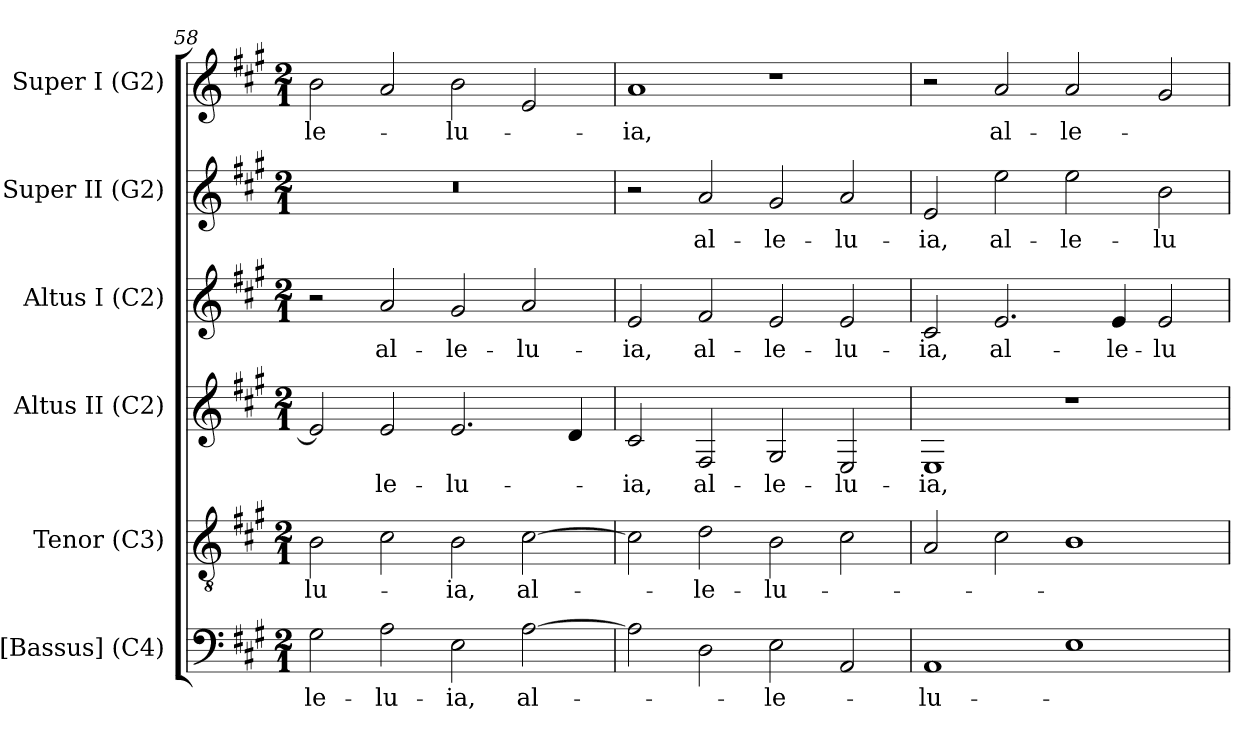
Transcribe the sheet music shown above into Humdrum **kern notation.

**kern	**text	**kern	**text	**kern	**text	**kern	**text	**kern	**text	**kern	**text
*part6	*part6	*part5	*part5	*part4	*part4	*part3	*part3	*part2	*part2	*part1	*part1
*staff6	*staff6	*staff5	*staff5	*staff4	*staff4	*staff3	*staff3	*staff2	*staff2	*staff1	*staff1
*I"[Bassus] (C4)	*	*I"Tenor (C3)	*	*I"Altus II (C2)	*	*I"Altus I (C2)	*	*I"Super II (G2)	*	*I"Super I (G2)	*
*I'B.	*	*I'T.	*	*I'A2	*	*I'A1	*	*I'S2	*	*I'S1	*
*clefF4	*	*clefGv2	*	*clefG2	*	*clefG2	*	*clefG2	*	*clefG2	*
*	*	*ITrd7c12	*	*	*	*	*	*	*	*	*
*k[f#c#g#]	*	*k[f#c#g#]	*	*k[f#c#g#]	*	*k[f#c#g#]	*	*k[f#c#g#]	*	*k[f#c#g#]	*
*A:	*	*A:	*	*A:	*	*A:	*	*A:	*	*A:	*
*M2/1	*	*M2/1	*	*M2/1	*	*M2/1	*	*M2/1	*	*M2/1	*
=58	=58	=58	=58	=58	=58	=58	=58	=58	=58	=58	=58
!	!LO:LY:b:color=#000000	!	!	!	!	!	!	!	!	!	!
!	!	!	!LO:LY:b:color=#000000	!	!	!	!	!LO:N:vis=1	!	!	!
!	!	!	!	!	!	!	!	!	!	!	!LO:LY:b:color=#000000
2G#i\	-le-	2BBi\	-lu-	2ei/]	.	2r	.	0r	.	2bi\	-le-
!	!LO:LY:b:color=#000000	!	!	!	!	!	!	!	!	!	!
!	!	!	!	!	!LO:LY:b:color=#000000	!	!	!	!	!	!
!	!	!	!	!	!	!	!LO:LY:b:color=#000000	!	!	!	!
2Ai\	-lu-	2C#i\	.	2ei/	-le-	2ai/	al-	.	.	2ai/	.
!	!LO:LY:b:color=#000000	!	!	!	!	!	!	!	!	!	!
!	!	!	!LO:LY:b:color=#000000	!	!	!	!	!	!	!	!
!	!	!	!	!	!LO:LY:b:color=#000000	!	!	!	!	!	!
!	!	!	!	!	!	!	!LO:LY:b:color=#000000	!	!	!	!
!	!	!	!	!	!	!	!	!	!	!	!LO:LY:b:color=#000000
2Ei\	-ia,	2BBi\	-ia,	2.ei/	-lu-	2g#i/	-le-	.	.	2bi\	-lu-
!	!LO:LY:b:color=#000000	!	!	!	!	!	!	!	!	!	!
!	!	!	!LO:LY:b:color=#000000	!	!	!	!	!	!	!	!
!	!	!	!	!	!	!	!LO:LY:b:color=#000000	!	!	!	!
[2Ai\	al-	[2C#i\	al-	.	.	2ai/	-lu-	.	.	2ei/	.
.	.	.	.	4di/	.	.	.	.	.	.	.
!!LO:PB:g=z
=59	=59	=59	=59	=59	=59	=59	=59	=59	=59	=59	=59
!	!	!	!	!	!LO:LY:b:color=#000000	!	!	!	!	!	!
!	!	!	!	!	!	!	!LO:LY:b:color=#000000	!	!	!	!
!	!	!	!	!	!	!	!	!	!	!	!LO:LY:b:color=#000000
2Ai\]	.	2C#i\]	.	2c#i/	-ia,	2ei/	-ia,	2r	.	1ai	-ia,
!	!	!	!LO:LY:b:color=#000000	!	!	!	!	!	!	!	!
!	!	!	!	!	!LO:LY:b:color=#000000	!	!	!	!	!	!
!	!	!	!	!	!	!	!LO:LY:b:color=#000000	!	!	!	!
!	!	!	!	!	!	!	!	!	!LO:LY:b:color=#000000	!	!
2Di\	.	2Di\	-le-	2F#i/	al-	2f#i/	al-	2ai/	al-	.	.
!	!LO:LY:b:color=#000000	!	!	!	!	!	!	!	!	!	!
!	!	!	!LO:LY:b:color=#000000	!	!	!	!	!	!	!	!
!	!	!	!	!	!LO:LY:b:color=#000000	!	!	!	!	!	!
!	!	!	!	!	!	!	!LO:LY:b:color=#000000	!	!	!	!
!	!	!	!	!	!	!	!	!	!LO:LY:b:color=#000000	!	!
2Ei\	-le-	2BBi\	-lu-	2G#i/	-le-	2ei/	-le-	2g#i/	-le-	1r	.
!	!	!	!	!	!LO:LY:b:color=#000000	!	!	!	!	!	!
!	!	!	!	!	!	!	!LO:LY:b:color=#000000	!	!	!	!
!	!	!	!	!	!	!	!	!	!LO:LY:b:color=#000000	!	!
2AAi/	.	2C#i\	.	2Ei/	-lu-	2ei/	-lu-	2ai/	-lu-	.	.
=60	=60	=60	=60	=60	=60	=60	=60	=60	=60	=60	=60
!	!LO:LY:b:color=#000000	!	!	!	!	!	!	!	!	!	!
!	!	!	!	!	!LO:LY:b:color=#000000	!	!	!	!	!	!
!	!	!	!	!	!	!	!LO:LY:b:color=#000000	!	!	!	!
!	!	!	!	!	!	!	!	!	!LO:LY:b:color=#000000	!	!
1AAi	-lu-	2AAi/	.	1Ei	-ia,	2c#i/	-ia,	2ei/	-ia,	2r	.
!	!	!	!	!	!	!	!LO:LY:b:color=#000000	!	!	!	!
!	!	!	!	!	!	!	!	!	!LO:LY:b:color=#000000	!	!
!	!	!	!	!	!	!	!	!	!	!	!LO:LY:b:color=#000000
.	.	2C#i\	.	.	.	2.ei/	al-	2eei\	al-	2ai/	al-
!	!	!	!	!	!	!	!	!	!LO:LY:b:color=#000000	!	!
!	!	!	!	!	!	!	!	!	!	!	!LO:LY:b:color=#000000
1Ei	.	1BBi	.	1r	.	.	.	2eei\	-le-	2ai/	-le-
!	!	!	!	!	!	!	!LO:LY:b:color=#000000	!	!	!	!
.	.	.	.	.	.	4ei/	-le-	.	.	.	.
!	!	!	!	!	!	!	!LO:LY:b:color=#000000	!	!	!	!
!	!	!	!	!	!	!	!	!	!LO:LY:b:color=#000000	!	!
.	.	.	.	.	.	2ei/	-lu-	2bi\	-lu-	2g#i/	.
=	=	=	=	=	=	=	=	=	=	=	=
*-	*-	*-	*-	*-	*-	*-	*-	*-	*-	*-	*-
